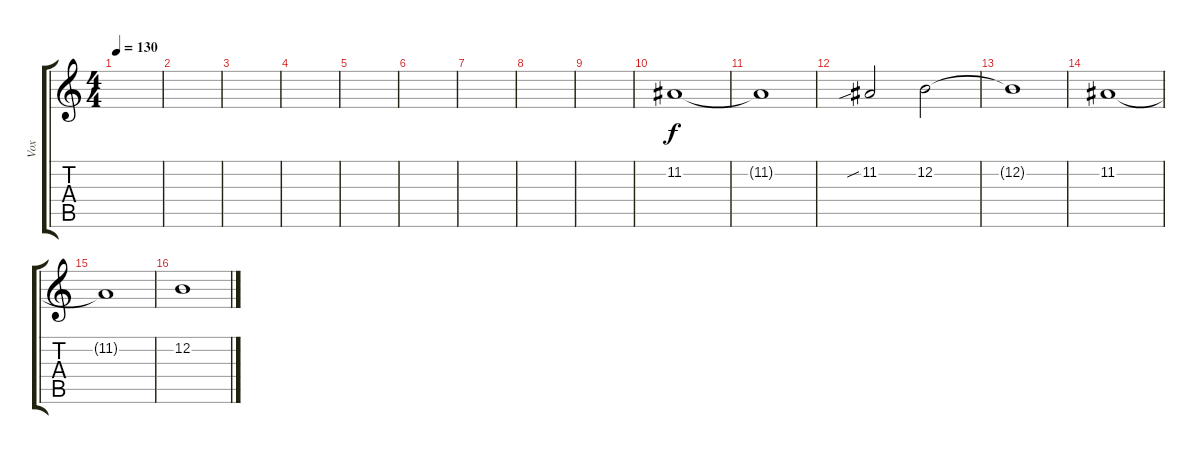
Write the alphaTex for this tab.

\track ("Vox" "Vox") {instrument fx7echoes}
\staff {score tabs}
\tuning (E4 B3 G3 D3 A2 E2) {hide}
\ts (4 4)
\tempo 130
\clef g2
\ks c
|
|
|
|
|
|
|
|
|
11.2.1 |
11.2{t}.1 |
11.2{sib}.2 12.2.2 |
12.2{t}.1 |
11.2.1 |
11.2{t}.1 |
12.2.1
